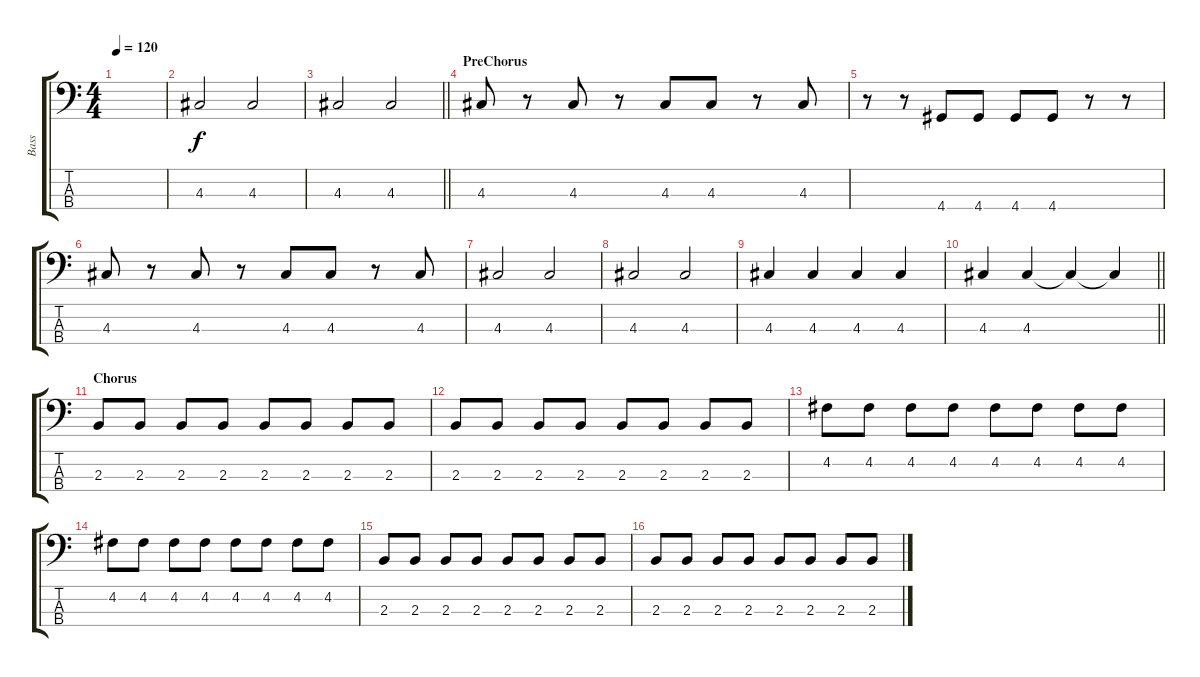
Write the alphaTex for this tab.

\track ("Bass" "Bass") {mute instrument electricbasspick}
\staff {score tabs}
\tuning (G2 D2 A1 E1) {hide}
\ts (4 4)
\tempo 120
\clef f4
\ks c
|
4.3.2 4.3.2 |
\barLineRight lightlight
4.3.2 4.3.2 |
\section ("" "PreChorus")
4.3.8 r.8 4.3.8 r.8 4.3.8 4.3.8 r.8 4.3.8 |
r.8 r.8 4.4.8 4.4.8 4.4.8 4.4.8 r.8 r.8 |
4.3.8 r.8 4.3.8 r.8 4.3.8 4.3.8 r.8 4.3.8 |
4.3.2 4.3.2 |
4.3.2 4.3.2 |
4.3.4 4.3.4 4.3.4 4.3.4 |
\barLineRight lightlight
4.3.4 4.3.4 4.3{t}.4 4.3{t}.4 |
\section ("" "Chorus")
2.3.8 2.3.8 2.3.8 2.3.8 2.3.8 2.3.8 2.3.8 2.3.8 |
2.3.8 2.3.8 2.3.8 2.3.8 2.3.8 2.3.8 2.3.8 2.3.8 |
4.2.8 4.2.8 4.2.8 4.2.8 4.2.8 4.2.8 4.2.8 4.2.8 |
4.2.8 4.2.8 4.2.8 4.2.8 4.2.8 4.2.8 4.2.8 4.2.8 |
2.3.8 2.3.8 2.3.8 2.3.8 2.3.8 2.3.8 2.3.8 2.3.8 |
2.3.8 2.3.8 2.3.8 2.3.8 2.3.8 2.3.8 2.3.8 2.3.8
